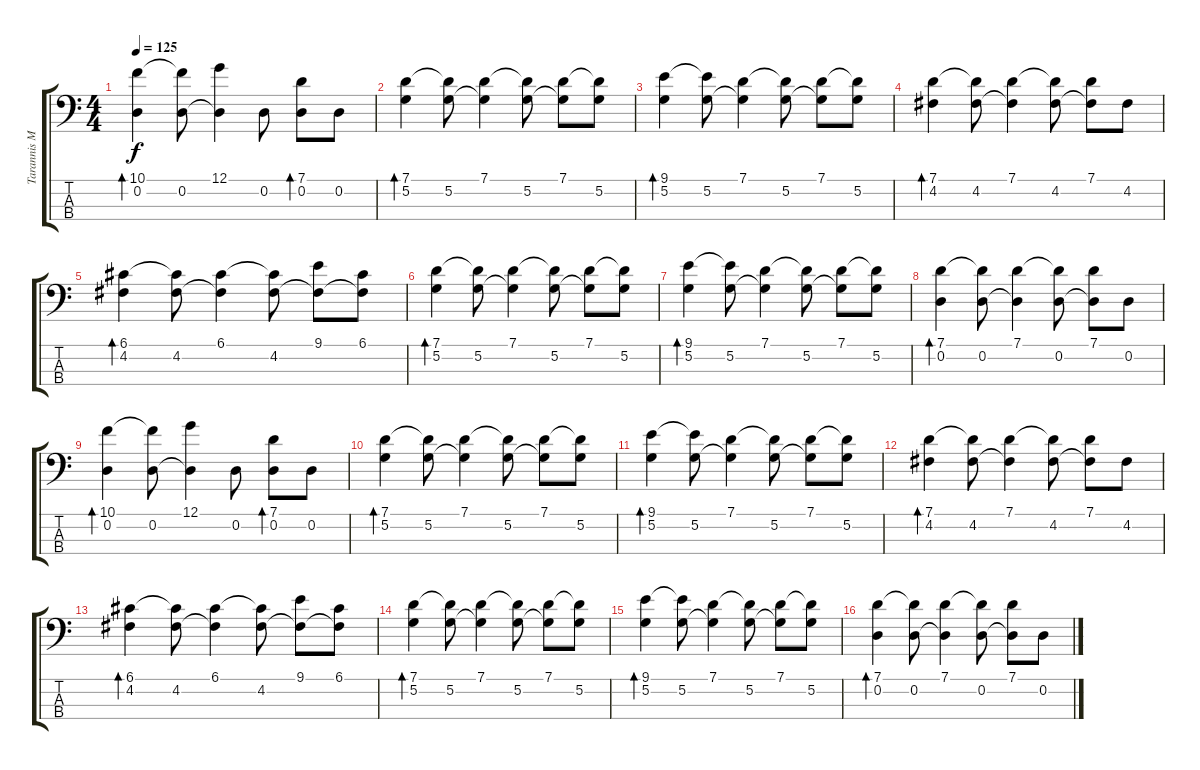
\track ("Tarannis M." "Tarannis M") {instrument electricbasspick}
\staff {score tabs}
\tuning (G2 D2 A1 E1) {hide}
\ts (4 4)
\tempo 125
\clef f4
\ks c
(10.1 0.2).4{bd 480 dy f} (10.1{t} 0.2).8 (12.1 0.2{t}).4 0.2.8 (7.1 0.2).8{bd 480} 0.2.8 |
(7.1 5.2).4{bd 480} (7.1{t} 5.2).8 (7.1 5.2{t}).4 (7.1{t} 5.2).8 (7.1 5.2{t}).8 (7.1{t} 5.2).8 |
(9.1 5.2).4{bd 480} (9.1{t} 5.2).8 (7.1 5.2{t}).4 (7.1{t} 5.2).8 (7.1 5.2{t}).8 (7.1{t} 5.2).8 |
(7.1 4.2).4{bd 480} (7.1{t} 4.2).8 (7.1 4.2{t}).4 (7.1{t} 4.2).8 (7.1 4.2{t}).8 4.2.8 |
(6.1 4.2).4{bd 480} (6.1{t} 4.2).8 (6.1 4.2{t}).4 (6.1{t} 4.2).8 (9.1 4.2{t}).8 (6.1 4.2{t}).8 |
(7.1 5.2).4{bd 480} (7.1{t} 5.2).8 (7.1 5.2{t}).4 (7.1{t} 5.2).8 (7.1 5.2{t}).8 (7.1{t} 5.2).8 |
(9.1 5.2).4{bd 480} (9.1{t} 5.2).8 (7.1 5.2{t}).4 (7.1{t} 5.2).8 (7.1 5.2{t}).8 (7.1{t} 5.2).8 |
(7.1 0.2).4{bd 480} (7.1{t} 0.2).8 (7.1 0.2{t}).4 (7.1{t} 0.2).8 (7.1 0.2{t}).8 0.2.8 |
(10.1 0.2).4{bd 480} (10.1{t} 0.2).8 (12.1 0.2{t}).4 0.2.8 (7.1 0.2).8{bd 480} 0.2.8 |
(7.1 5.2).4{bd 480} (7.1{t} 5.2).8 (7.1 5.2{t}).4 (7.1{t} 5.2).8 (7.1 5.2{t}).8 (7.1{t} 5.2).8 |
(9.1 5.2).4{bd 480} (9.1{t} 5.2).8 (7.1 5.2{t}).4 (7.1{t} 5.2).8 (7.1 5.2{t}).8 (7.1{t} 5.2).8 |
(7.1 4.2).4{bd 480} (7.1{t} 4.2).8 (7.1 4.2{t}).4 (7.1{t} 4.2).8 (7.1 4.2{t}).8 4.2.8 |
(6.1 4.2).4{bd 480} (6.1{t} 4.2).8 (6.1 4.2{t}).4 (6.1{t} 4.2).8 (9.1 4.2{t}).8 (6.1 4.2{t}).8 |
(7.1 5.2).4{bd 480} (7.1{t} 5.2).8 (7.1 5.2{t}).4 (7.1{t} 5.2).8 (7.1 5.2{t}).8 (7.1{t} 5.2).8 |
(9.1 5.2).4{bd 480} (9.1{t} 5.2).8 (7.1 5.2{t}).4 (7.1{t} 5.2).8 (7.1 5.2{t}).8 (7.1{t} 5.2).8 |
(7.1 0.2).4{bd 480} (7.1{t} 0.2).8 (7.1 0.2{t}).4 (7.1{t} 0.2).8 (7.1 0.2{t}).8 0.2.8
